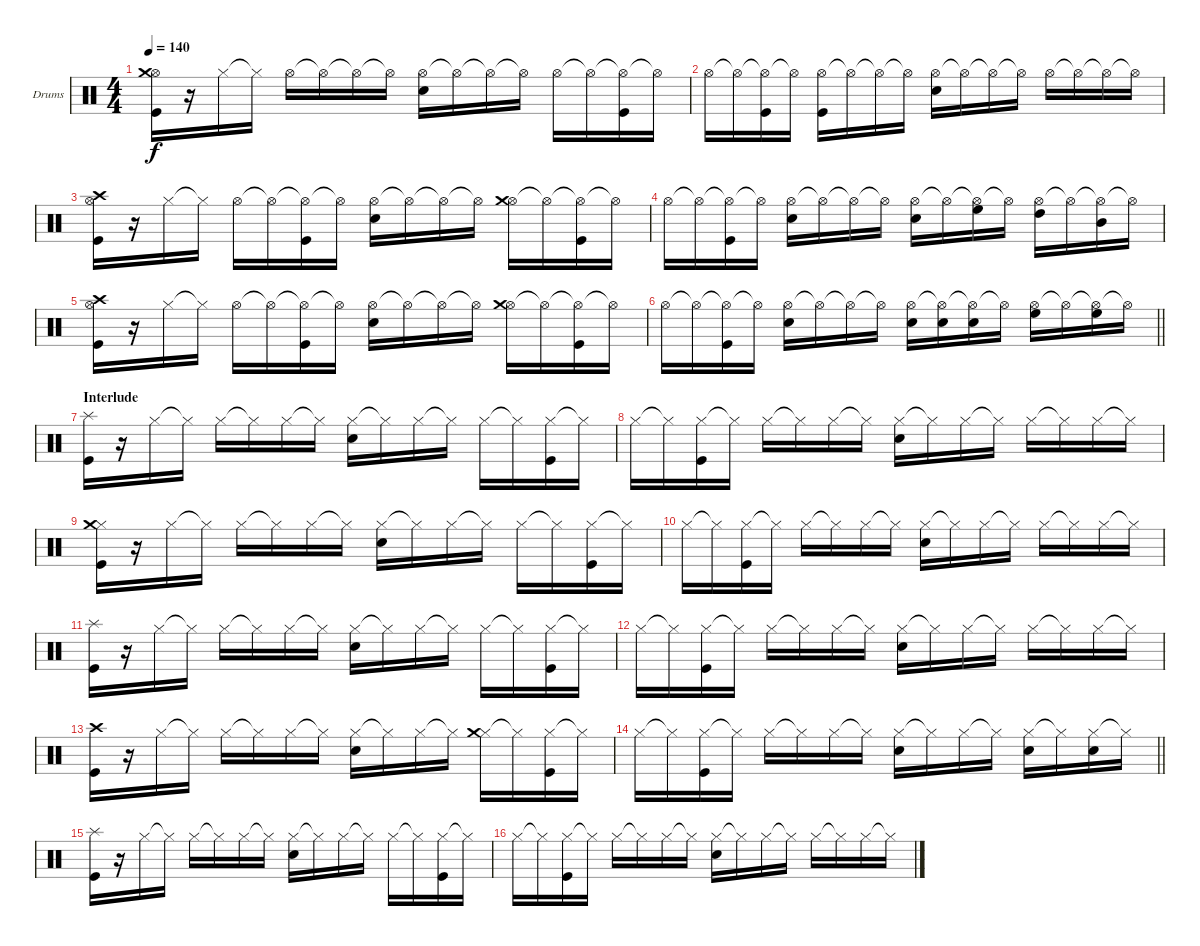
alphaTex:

\bracketExtendMode groupsimilarinstruments
\firstSystemTrackNameOrientation horizontal
\otherSystemsTrackNameOrientation horizontal
\track ("Drumkit" "Drums") {instrument percussion}
\staff {score}
\articulation defaults
\ts (4 4)
\tempo 140
\clef neutral
\ks c
("Hi-Hat (open)" "Crash medium (hit)" "Kick (hit)").16{dy f} r.16 "Hi-Hat (closed)".16 "Hi-Hat (closed)"{t}.16 "Hi-Hat (open)".16 "Hi-Hat (open)"{t}.16 "Hi-Hat (open)"{t}.16 "Hi-Hat (open)"{t}.16 ("Hi-Hat (open)" "Snare (hit) 2").16 "Hi-Hat (open)"{t}.16 "Hi-Hat (open)"{t}.16 "Hi-Hat (open)"{t}.16 "Hi-Hat (open)".16 "Hi-Hat (open)"{t}.16 ("Hi-Hat (open)"{t} "Kick (hit)").16 "Hi-Hat (open)"{t}.16 |
"Hi-Hat (open)".16 "Hi-Hat (open)"{t}.16 ("Hi-Hat (open)"{t} "Kick (hit)").16 "Hi-Hat (open)"{t}.16 ("Hi-Hat (open)" "Kick (hit)").16 "Hi-Hat (open)"{t}.16 "Hi-Hat (open)"{t}.16 "Hi-Hat (open)"{t}.16 ("Hi-Hat (open)" "Snare (hit) 2").16 "Hi-Hat (open)"{t}.16 "Hi-Hat (open)"{t}.16 "Hi-Hat (open)"{t}.16 "Hi-Hat (open)".16 "Hi-Hat (open)"{t}.16 "Hi-Hat (open)"{t}.16 "Hi-Hat (open)"{t}.16 |
("Hi-Hat (open)" "Crash high (hit)" "Kick (hit)").16 r.16 "Hi-Hat (closed)".16 "Hi-Hat (closed)"{t}.16 "Hi-Hat (open)".16 "Hi-Hat (open)"{t}.16 ("Hi-Hat (open)"{t} "Kick (hit)").16 "Hi-Hat (open)"{t}.16 ("Hi-Hat (open)" "Snare (hit) 2").16 "Hi-Hat (open)"{t}.16 "Hi-Hat (open)"{t}.16 "Hi-Hat (open)"{t}.16 ("Hi-Hat (open)" "Crash medium (hit)").16 "Hi-Hat (open)"{t}.16 ("Hi-Hat (open)"{t} "Kick (hit)").16 "Hi-Hat (open)"{t}.16 |
"Hi-Hat (open)".16 "Hi-Hat (open)"{t}.16 ("Hi-Hat (open)"{t} "Kick (hit)").16 "Hi-Hat (open)"{t}.16 ("Hi-Hat (open)" "Snare (hit) 2").16 "Hi-Hat (open)"{t}.16 "Hi-Hat (open)"{t}.16 "Hi-Hat (open)"{t}.16 ("Hi-Hat (open)" "Snare (hit) 2").16 "Hi-Hat (open)"{t}.16 ("Hi-Hat (open)"{t} "High Floor Tom (hit)").16 "Hi-Hat (open)"{t}.16 ("Hi-Hat (open)" "High Tom (hit)").16 "Hi-Hat (open)"{t}.16 ("Hi-Hat (open)"{t} "Mid Tom (hit)").16 "Hi-Hat (open)"{t}.16 |
("Hi-Hat (open)" "Crash high (hit)" "Kick (hit)").16 r.16 "Hi-Hat (closed)".16 "Hi-Hat (closed)"{t}.16 "Hi-Hat (open)".16 "Hi-Hat (open)"{t}.16 ("Hi-Hat (open)"{t} "Kick (hit)").16 "Hi-Hat (open)"{t}.16 ("Hi-Hat (open)" "Snare (hit) 2").16 "Hi-Hat (open)"{t}.16 "Hi-Hat (open)"{t}.16 "Hi-Hat (open)"{t}.16 ("Hi-Hat (open)" "Crash medium (hit)").16 "Hi-Hat (open)"{t}.16 ("Hi-Hat (open)"{t} "Kick (hit)").16 "Hi-Hat (open)"{t}.16 |
\barLineRight lightlight "Hi-Hat (open)".16 "Hi-Hat (open)"{t}.16
("Hi-Hat (open)"{t} "Kick (hit)").16 "Hi-Hat (open)"{t}.16 ("Hi-Hat (open)" "Snare (hit) 2").16 "Hi-Hat (open)"{t}.16 "Hi-Hat (open)"{t}.16 "Hi-Hat (open)"{t}.16 ("Hi-Hat (open)" "Snare (hit) 2").16 ("Hi-Hat (open)"{t} "Snare (hit) 2").16 ("Hi-Hat (open)"{t} "Snare (hit) 2").16 "Hi-Hat (open)"{t}.16 ("Hi-Hat (open)" "High Floor Tom (hit)").16 "Hi-Hat (open)"{t}.16 ("Hi-Hat (open)"{t} "High Floor Tom (hit)").16 "Hi-Hat (open)"{t}.16 |
\section ("" "Interlude")
("Splash (hit)" "Kick (hit)").16 r.16 "Hi-Hat (closed)".16 "Hi-Hat (closed)"{t}.16 "Hi-Hat (closed)".16 "Hi-Hat (closed)"{t}.16 "Hi-Hat (closed)".16 "Hi-Hat (closed)"{t}.16 ("Hi-Hat (closed)" "Snare (hit) 2").16 "Hi-Hat (closed)"{t}.16 "Hi-Hat (closed)".16 "Hi-Hat (closed)"{t}.16 "Hi-Hat (closed)".16 "Hi-Hat (closed)"{t}.16 ("Hi-Hat (closed)" "Kick (hit)").16 "Hi-Hat (closed)"{t}.16 |
"Hi-Hat (closed)".16 "Hi-Hat (closed)"{t}.16 ("Hi-Hat (closed)" "Kick (hit)").16 "Hi-Hat (closed)"{t}.16 "Hi-Hat (closed)".16 "Hi-Hat (closed)"{t}.16 "Hi-Hat (closed)".16 "Hi-Hat (closed)"{t}.16 ("Hi-Hat (closed)" "Snare (hit) 2").16 "Hi-Hat (closed)"{t}.16 "Hi-Hat (closed)".16 "Hi-Hat (closed)"{t}.16 "Hi-Hat (closed)".16 "Hi-Hat (closed)"{t}.16 "Hi-Hat (closed)".16 "Hi-Hat (closed)"{t}.16 |
("Hi-Hat (closed)" "Crash medium (hit)" "Kick (hit)").16 r.16 "Hi-Hat (closed)".16 "Hi-Hat (closed)"{t}.16 "Hi-Hat (closed)".16 "Hi-Hat (closed)"{t}.16 "Hi-Hat (closed)".16 "Hi-Hat (closed)"{t}.16 ("Hi-Hat (closed)" "Snare (hit) 2").16 "Hi-Hat (closed)"{t}.16 "Hi-Hat (closed)".16 "Hi-Hat (closed)"{t}.16 "Hi-Hat (closed)".16 "Hi-Hat (closed)"{t}.16 ("Hi-Hat (closed)" "Kick (hit)").16 "Hi-Hat (closed)"{t}.16 |
"Hi-Hat (closed)".16 "Hi-Hat (closed)"{t}.16 ("Hi-Hat (closed)" "Kick (hit)").16 "Hi-Hat (closed)"{t}.16 "Hi-Hat (closed)".16 "Hi-Hat (closed)"{t}.16 "Hi-Hat (closed)".16 "Hi-Hat (closed)"{t}.16 ("Hi-Hat (closed)" "Snare (hit) 2").16 "Hi-Hat (closed)"{t}.16 "Hi-Hat (closed)".16 "Hi-Hat (closed)"{t}.16 "Hi-Hat (closed)".16 "Hi-Hat (closed)"{t}.16 "Hi-Hat (closed)".16 "Hi-Hat (closed)"{t}.16 |
("Splash (hit)" "Kick (hit)").16 r.16 "Hi-Hat (closed)".16 "Hi-Hat (closed)"{t}.16 "Hi-Hat (closed)".16 "Hi-Hat (closed)"{t}.16 "Hi-Hat (closed)".16 "Hi-Hat (closed)"{t}.16 ("Hi-Hat (closed)" "Snare (hit) 2").16 "Hi-Hat (closed)"{t}.16 "Hi-Hat (closed)".16 "Hi-Hat (closed)"{t}.16 "Hi-Hat (closed)".16 "Hi-Hat (closed)"{t}.16 ("Hi-Hat (closed)" "Kick (hit)").16 "Hi-Hat (closed)"{t}.16 |
"Hi-Hat (closed)".16 "Hi-Hat (closed)"{t}.16 ("Hi-Hat (closed)" "Kick (hit)").16 "Hi-Hat (closed)"{t}.16 "Hi-Hat (closed)".16 "Hi-Hat (closed)"{t}.16 "Hi-Hat (closed)".16 "Hi-Hat (closed)"{t}.16 ("Hi-Hat (closed)" "Snare (hit) 2").16 "Hi-Hat (closed)"{t}.16 "Hi-Hat (closed)".16 "Hi-Hat (closed)"{t}.16 "Hi-Hat (closed)".16 "Hi-Hat (closed)"{t}.16 "Hi-Hat (closed)".16 "Hi-Hat (closed)"{t}.16 |
("Crash high (hit)" "Kick (hit)").16 r.16 "Hi-Hat (closed)".16 "Hi-Hat (closed)"{t}.16 "Hi-Hat (closed)".16 "Hi-Hat (closed)"{t}.16 "Hi-Hat (closed)".16 "Hi-Hat (closed)"{t}.16 ("Hi-Hat (closed)" "Snare (hit) 2").16 "Hi-Hat (closed)"{t}.16 "Hi-Hat (closed)".16 "Hi-Hat (closed)"{t}.16 ("Hi-Hat (closed)" "Crash medium (hit)").16 "Hi-Hat (closed)"{t}.16 ("Hi-Hat (closed)" "Kick (hit)").16 "Hi-Hat (closed)"{t}.16 |
\barLineRight lightlight "Hi-Hat (closed)".16 "Hi-Hat (closed)"{t}.16
("Hi-Hat (closed)" "Kick (hit)").16 "Hi-Hat (closed)"{t}.16 "Hi-Hat (closed)".16 "Hi-Hat (closed)"{t}.16 "Hi-Hat (closed)".16 "Hi-Hat (closed)"{t}.16 ("Hi-Hat (closed)" "Snare (hit) 2").16 "Hi-Hat (closed)"{t}.16 "Hi-Hat (closed)".16 "Hi-Hat (closed)"{t}.16 ("Hi-Hat (closed)" "Snare (hit) 2").16 "Hi-Hat (closed)"{t}.16 ("Hi-Hat (closed)" "Snare (hit) 2").16 "Hi-Hat (closed)"{t}.16 |
("Splash (hit)" "Kick (hit)").16 r.16 "Hi-Hat (closed)".16 "Hi-Hat (closed)"{t}.16 "Hi-Hat (closed)".16 "Hi-Hat (closed)"{t}.16 "Hi-Hat (closed)".16 "Hi-Hat (closed)"{t}.16 ("Hi-Hat (closed)" "Snare (hit) 2").16 "Hi-Hat (closed)"{t}.16 "Hi-Hat (closed)".16 "Hi-Hat (closed)"{t}.16 "Hi-Hat (closed)".16 "Hi-Hat (closed)"{t}.16 ("Hi-Hat (closed)" "Kick (hit)").16 "Hi-Hat (closed)"{t}.16 |
"Hi-Hat (closed)".16 "Hi-Hat (closed)"{t}.16 ("Hi-Hat (closed)" "Kick (hit)").16 "Hi-Hat (closed)"{t}.16 "Hi-Hat (closed)".16 "Hi-Hat (closed)"{t}.16 "Hi-Hat (closed)".16 "Hi-Hat (closed)"{t}.16 ("Hi-Hat (closed)" "Snare (hit) 2").16 "Hi-Hat (closed)"{t}.16 "Hi-Hat (closed)".16 "Hi-Hat (closed)"{t}.16 "Hi-Hat (closed)".16 "Hi-Hat (closed)"{t}.16 "Hi-Hat (closed)".16 "Hi-Hat (closed)"{t}.16
